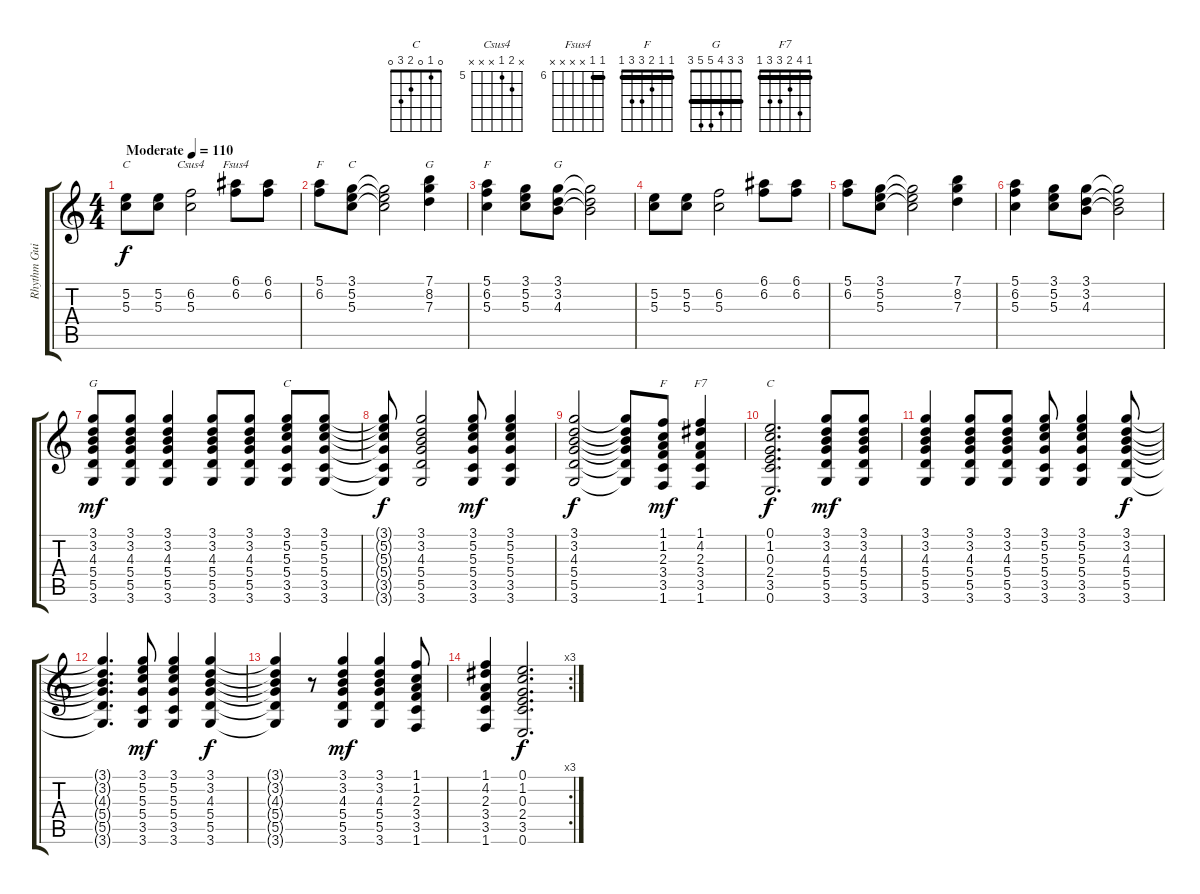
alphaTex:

\track ("Rhythm Guitar" "Rhythm Gui") {instrument acousticguitarsteel}
\staff {score tabs}
\tuning (E4 B3 G3 D3 A2 E2) {hide}
\chord ("C" x 5 5 x x x) {barre 5}
\chord ("Csus4" x 6 5 x x x) {firstfret 5}
\chord ("Fsus4" 6 6 x x x x) {firstfret 6 barre 6}
\chord ("F" 5 6 x x x x) {firstfret 5}
\chord ("C" 3 5 5 x x x)
\chord ("G" 7 8 7 x x x) {firstfret 7 barre 7}
\chord ("F" 5 6 5 x x x) {firstfret 5 barre 5}
\chord ("G" 3 3 4 x x x) {barre 3}
\chord ("G" 3 3 4 5 5 3) {barre 3}
\chord ("C" 3 5 5 5 3 3) {barre 3}
\chord ("F" 1 1 2 3 3 1) {barre 1}
\chord ("F7" 1 4 2 3 3 1) {barre 1}
\chord ("C" 0 1 0 2 3 0)
\ts (4 4)
\tempo (110 "Moderate")
\clef g2
\ks c
(5.2 5.3).8{ch "C" dy f instrument acousticguitarsteel} (5.2 5.3).8 (6.2 5.3).2{ch "Csus4"} (6.1 6.2).8{ch "Fsus4"} (6.1 6.2).8 |
(5.1 6.2).8{ch "F"} (3.1 5.2 5.3).8{ch "C"} (3.1{t} 5.2{t} 5.3{t}).2 (7.1 8.2 7.3).4{ch "G"} |
(5.1 6.2 5.3).4{ch "F"} (3.1 5.2 5.3).8 (3.1 3.2 4.3).8{ch "G"} (3.1{t} 3.2{t} 4.3{t}).2 |
(5.2 5.3).8 (5.2 5.3).8 (6.2 5.3).2 (6.1 6.2).8 (6.1 6.2).8 |
(5.1 6.2).8 (3.1 5.2 5.3).8 (3.1{t} 5.2{t} 5.3{t}).2 (7.1 8.2 7.3).4 |
(5.1 6.2 5.3).4 (3.1 5.2 5.3).8 (3.1 3.2 4.3).8 (3.1{t} 3.2{t} 4.3{t}).2 |
(3.1 3.2 4.3 5.4 5.5 3.6).8{ch "G" dy mf} (3.1 3.2 4.3 5.4 5.5 3.6).8 (3.1 3.2 4.3 5.4 5.5 3.6).4 (3.1 3.2 4.3 5.4 5.5 3.6).8 (3.1 3.2 4.3 5.4 5.5 3.6).8 (3.1 5.2 5.3 5.4 3.5 3.6).8{ch "C"} (3.1 5.2 5.3 5.4 3.5 3.6).8 |
(3.1{t} 5.2{t} 5.3{t} 5.4{t} 3.5{t} 3.6{t}).8{dy f} (3.1 3.2 4.3 5.4 5.5 3.6).2 (3.1 5.2 5.3 5.4 3.5 3.6).8{dy mf} (3.1 5.2 5.3 5.4 3.5 3.6).4 |
(3.1 3.2 4.3 5.4 5.5 3.6).2{dy f} (3.1{t} 3.2{t} 4.3{t} 5.4{t} 5.5{t} 3.6{t}).8 (1.1 1.2 2.3 3.4 3.5 1.6).8{ch "F" dy mf} (1.1 4.2 2.3 3.4 3.5 1.6).4{ch "F7"} |
(0.1 1.2 0.3 2.4 3.5 0.6).2{d ch "C" dy f} (3.1 3.2 4.3 5.4 5.5 3.6).8{dy mf} (3.1 3.2 4.3 5.4 5.5 3.6).8 |
(3.1 3.2 4.3 5.4 5.5 3.6).4 (3.1 3.2 4.3 5.4 5.5 3.6).8 (3.1 3.2 4.3 5.4 5.5 3.6).8 (3.1 5.2 5.3 5.4 3.5 3.6).8 (3.1 5.2 5.3 5.4 3.5 3.6).4 (3.1 3.2 4.3 5.4 5.5 3.6).8{dy f} |
(3.1{t} 3.2{t} 4.3{t} 5.4{t} 5.5{t} 3.6{t}).4{d} (3.1 5.2 5.3 5.4 3.5 3.6).8{dy mf} (3.1 5.2 5.3 5.4 3.5 3.6).4 (3.1 3.2 4.3 5.4 5.5 3.6).4{dy f} |
(3.1{t} 3.2{t} 4.3{t} 5.4{t} 5.5{t} 3.6{t}).4 r.8 (3.1 3.2 4.3 5.4 5.5 3.6).4{dy mf} (3.1 3.2 4.3 5.4 5.5 3.6).4 (1.1 1.2 2.3 3.4 3.5 1.6).8 |
\rc 3
(1.1 4.2 2.3 3.4 3.5 1.6).4 (0.1 1.2 0.3 2.4 3.5 0.6).2{d dy f}
